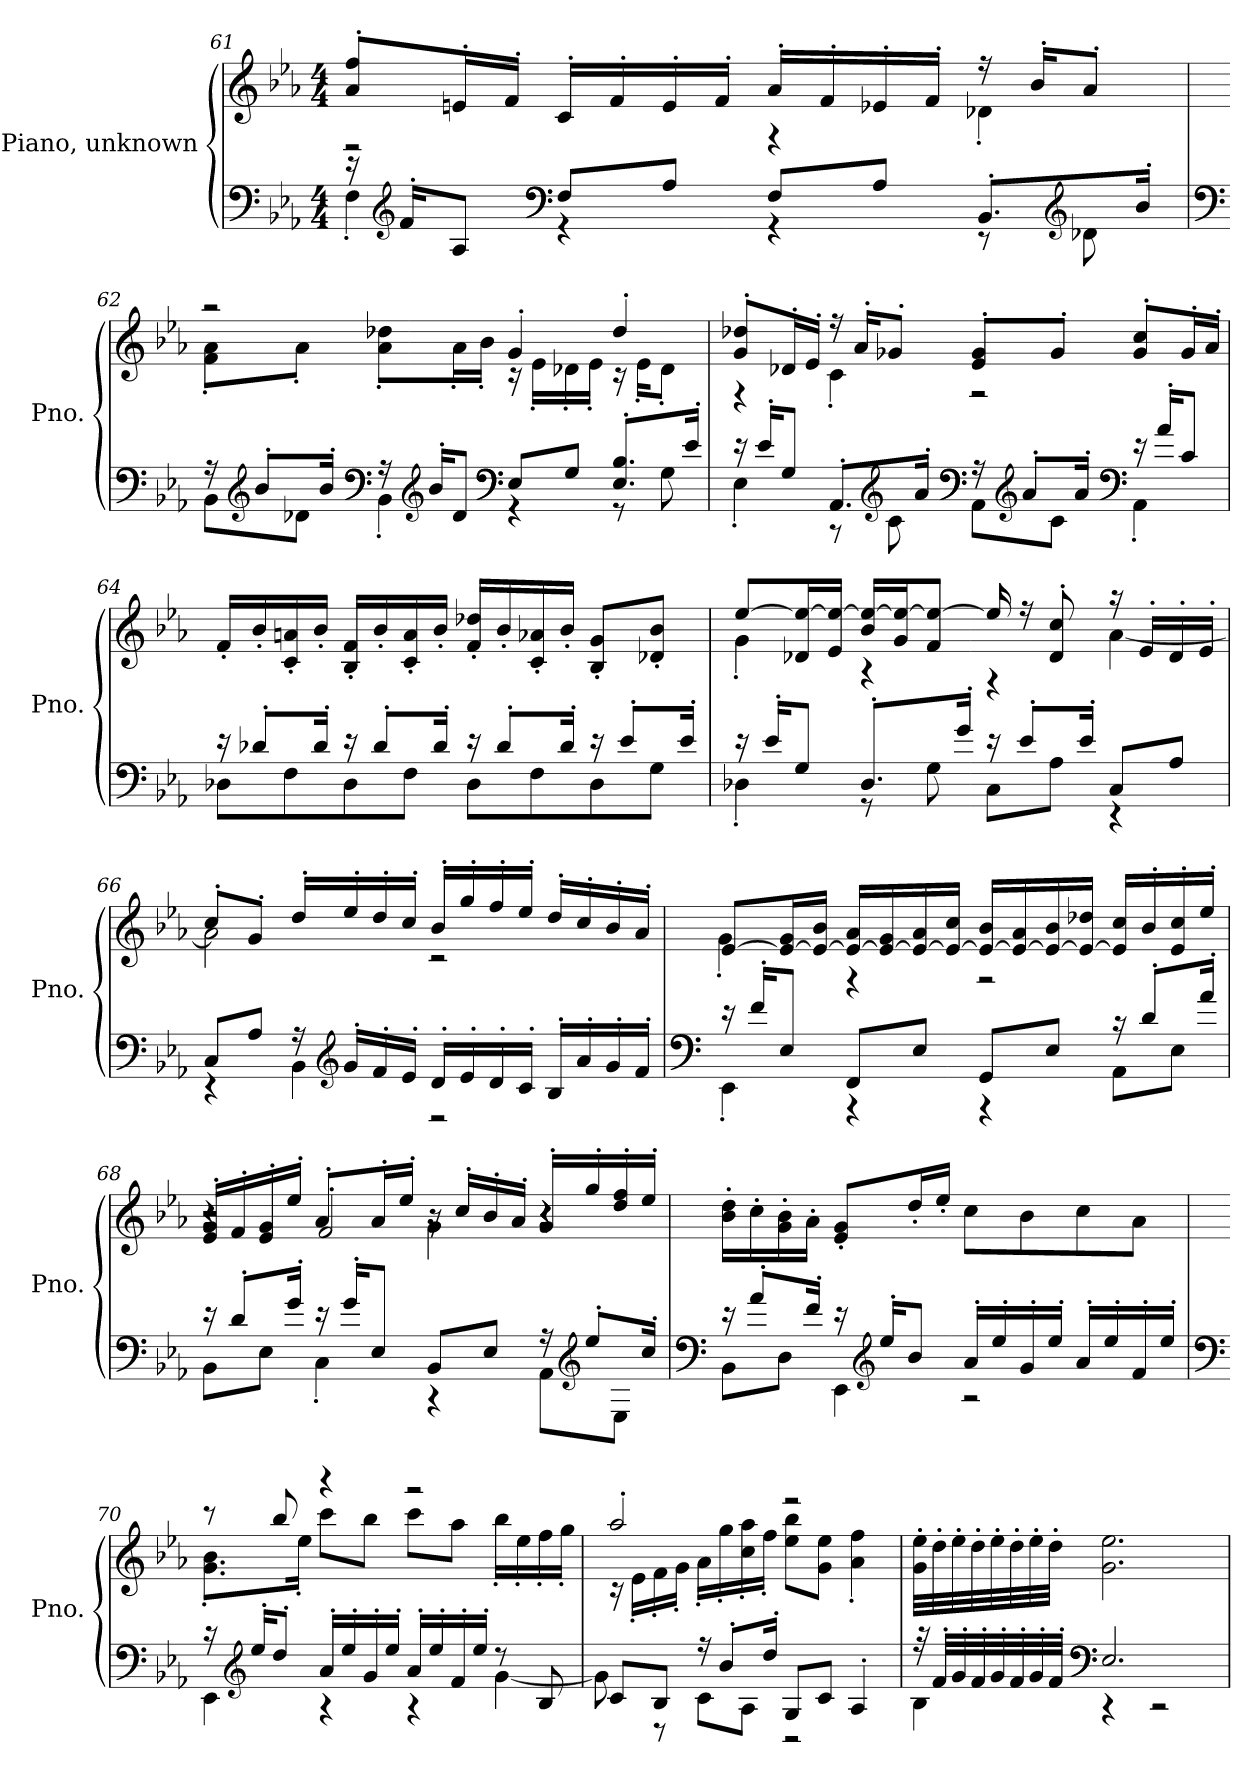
**kern	**kern
*part1	*part1
*staff2	*staff1
*I"Piano, unknown	*
*I'Pno.	*
*clefF4	*clefG2
*k[b-e-a-]	*k[b-e-a-]
*M4/4	*M4/4
=61	=61
*^	*^
16r	4F'\	8a-/' 8ff/'L	2r
*clefG2	*	*	*
16f'/KL	.	.	.
8A-/J	.	16en'/L	.
.	.	16f'/JJ	.
*clefF4	*	*	*
8F/L	4r	16c'/LL	.
.	.	16f'/	.
8A-/J	.	16e'/	.
.	.	16f'/JJ	.
8F/L	4r	16a-'/LL	4r
.	.	16f'/	.
8A-/J	.	16e-X'/	.
.	.	16f'/JJ	.
8.BB-'/L	8r	16r	4d-X'\
.	.	16b-'/KL	.
*clefG2	*	*	*
.	8d-X\	8a-'/J	.
16b-'/Jk	.	.	.
!!LO:LB:g=z	!!
=62	=62	=62	=62
*clefF4	*	*	*
16r	8BB-\L	2r	8f\' 8a-\'L
*clefG2	*	*	*
8b-'/L	.	.	.
.	8d-X\J	.	8a-'\J
16b-'/Jk	.	.	.
*clefF4	*	*	*
16r	4BB-'\	.	8a-\' 8dd-X\'L
*clefG2	*	*	*
16b-'/KL	.	.	.
8d-/J	.	.	16a-'\L
.	.	.	16b-'\JJ
*clefF4	*	*	*
8E-/L	4r	4g'/	16r
.	.	.	16e-'\LL
8G/J	.	.	16d-X'\
.	.	.	16e-'\JJ
8.E-/' 8.B-/'L	8r	4dd-'/	16r
.	.	.	16e-'\KL
.	8G\	.	8d-'\J
16e-'/Jk	.	.	.
!!LO:LB:g=z	!!
=63	=63	=63	=63
16r	4E-'\	8g/' 8dd-X/'L	4r
16e-'/KL	.	.	.
8G/J	.	16d-X'/L	.
.	.	16e-'/JJ	.
8.AA-'/L	8r	16r	4c'\
.	.	16a-'/KL	.
*clefG2	*	*	*
.	8c\	8g-X'/J	.
16a-'/Jk	.	.	.
*clefF4	*	*	*
16r	8AA-\L	8e-/' 8g-/'L	2r
*clefG2	*	*	*
8a-'/L	.	.	.
.	8c\J	8g-'/J	.
16a-'/Jk	.	.	.
*clefF4	*	*	*
16r	4AA-'\	8g-/' 8cc/'L	.
16a-'/KL	.	.	.
8c/J	.	16g-'/L	.
.	.	16a-'/JJ	.
*	*	*v	*v
=64	=64	=64
16r	8D-X\L	16f'/LL
8d-X'/L	.	16b-'/
.	8F\	16c/' 16an/'
16d-'/Jk	.	16b-'/JJ
16r	8D-\	16B-/' 16f/'LL
8d-'/L	.	16b-'/
.	8F\J	16c/' 16a/'
16d-'/Jk	.	16b-'/JJ
16r	8D-\L	16f/' 16dd-X/'LL
8d-'/L	.	16b-'/
.	8F\	16c/' 16a-X/'
16d-'/Jk	.	16b-'/JJ
16r	8D-\	8B-/' 8g/'L
8e-'/L	.	.
.	8G\J	8d-X/' 8b-/'J
16e-'/Jk	.	.
!!LO:PB:g=z
=65	=65	=65
*	*	*^
16r	4D-X'\	[8ee-/L	4g'\
16e-'/KL	.	.	.
8G/J	.	16d-X/ 16ee-/_L	.
.	.	16e-/ 16ee-/_JJ	.
8.D-'/L	8r	16b-/ 16ee-/_LL	4r
.	.	16g/ 16ee-/_J	.
.	8G\	8f/ 8ee-/_J	.
16g'/Jk	.	.	.
16r	8C\L	16ee-/]	4r
8e-'/L	.	16r	.
.	8A-\J	8d-/' 8cc/'	.
16e-'/Jk	.	.	.
8C/L	4r	16r	[4a-\
.	.	16e-'/LL	.
8A-/J	.	16d-'/	.
.	.	16e-'/JJ	.
=66	=66	=66	=66
8C/L	4r	8cc'/L	2a-\]
8A-/J	.	8g'/J	.
16r	4BB-\	16dd'/LL	.
*clefG2	*	*	*
16g'/LL	.	16ee-'/	.
16f'/	.	16dd'/	.
16e-'/JJ	.	16cc'/JJ	.
16d'/LL	2r	16b-'/LL	2r
16e-'/	.	16gg'/	.
16d'/	.	16ff'/	.
16c'/JJ	.	16ee-'/JJ	.
16B-'/LL	.	16dd'/LL	.
16a-'/	.	16cc'/	.
16g'/	.	16b-'/	.
16f'/JJ	.	16a-'/JJ	.
!!LO:LB:g=z	!!
=67	=67	=67	=67
*clefF4	*	*	*
16r	4EE-'\	[8e-/L	4g'\
16f'/KL	.	.	.
8E-/J	.	16e-/_ 16g/L	.
.	.	16e-/_ 16b-/JJ	.
8FF/L	4r	16e-/_ 16a-/LL	4r
.	.	16e-/_ 16g/	.
8E-/J	.	16e-/_ 16a-/	.
.	.	16e-/_ 16cc/JJ	.
8GG/L	4r	16e-/_ 16b-/LL	2r
.	.	16e-/_ 16a-/	.
8E-/J	.	16e-/_ 16b-/	.
.	.	16e-/_ 16dd-X/JJ	.
16r	8AA-\L	16e-/] 16cc/LL	.
8d'/L	.	16b-'/	.
.	8E-\J	16e-/' 16cc/'	.
16a-'/Jk	.	16ee-'/JJ	.
=68	=68	=68	=68
*	*	*	*^
16r	8BB-\L	16e-/' 16g/'LL	2r	4r
8d'/L	.	16f'/	.	.
.	8E-\J	16e-/' 16g/'	.	.
16g'/Jk	.	16ee-'/JJ	.	.
16r	4C'\	8a-'/L	.	2f'/
16g'/KL	.	.	.	.
8E-/J	.	16a-'/L	.	.
.	.	16ee-'/JJ	.	.
8BB-/L	4r	16r	4g\	.
.	.	16cc'/LL	.	.
8E-/J	.	16b-'/	.	.
.	.	16a-'/JJ	.	.
16r	8AA-\L	16g'/LL	4r	4r
*clefG2	*	*	*	*
8ee-'/L	.	16gg'/	.	.
.	8E-\J	16dd/' 16ff/'	.	.
16cc'/Jk	.	16ee-'/JJ	.	.
*	*	*v	*v	*v
!!LO:LB:g=z
=69	=69	=69
*clefF4	*	*
16r	8BB-\L	16b-\' 16dd\'LL
8a-'/L	.	16cc'\
.	8D\J	16g\' 16b-\'
16f'/Jk	.	16a-'\JJ
16r	4EE-\	8e-/' 8g/'L
*clefG2	*	*
16ee-'/KL	.	.
8b-/J	.	16dd'/L
.	.	16ee-'/JJ
16a-'/LL	2r	8cc\L
16ee-'/	.	.
16g'/	.	8b-\
16ee-'/JJ	.	.
16a-'/LL	.	8cc\
16ee-'/	.	.
16f'/	.	8a-\J
16ee-'/JJ	.	.
=70	=70	=70
*clefF4	*	*
*	*	*^
16r	4EE-\	8r	8.g\' 8.b-\'L
*clefG2	*	*	*
16ee-'/KL	.	.	.
8dd'/J	.	8bb-/	.
.	.	.	16ee-'\Jk
16a-'/LL	4r	4r	8ccc\L
16ee-'/	.	.	.
16g'/	.	.	8bb-\J
16ee-'/JJ	.	.	.
16a-'/LL	4r	2r	8ccc\L
16ee-'/	.	.	.
16f'/	.	.	8aa-\J
16ee-'/JJ	.	.	.
8r	[4g\	.	16bb-'\LL
.	.	.	16ee-'\
8B-/	.	.	16ff'\
.	.	.	16gg'\JJ
!!LO:LB:g=z	!!
=71	=71	=71	=71
8c/L	8g\]	2aa-'/	16r
.	.	.	16e-'\LL
8B-/J	8r	.	16f'\
.	.	.	16g'\JJ
16r	8c\L	.	16a-'\LL
8b-'/L	.	.	16gg'\
.	8A-\J	.	16cc\' 16aa-\'
16dd'/Jk	.	.	16ff'\JJ
8G/L	2r	2r	8ee-\ 8bb-\L
8c/J	.	.	8g\ 8ee-\J
4A-'/	.	.	4a-\' 4ff\'
*	*	*v	*v
=72	=72	=72
32r	4B-\	32g\' 32ee-\'LLL
32f'/LLL	.	32dd'\
32g'/	.	32ee-'\
32f'/	.	32dd'\
32g'/	.	32ee-'\
32f'/	.	32dd'\
32g'/	.	32ee-'\
32f'/JJJ	.	32dd'\JJJ
*clefF4	*	*
2.E-/	4r	2.g\ 2.ee-\
.	2r	.
*v	*v	*
=	=
*-	*-
